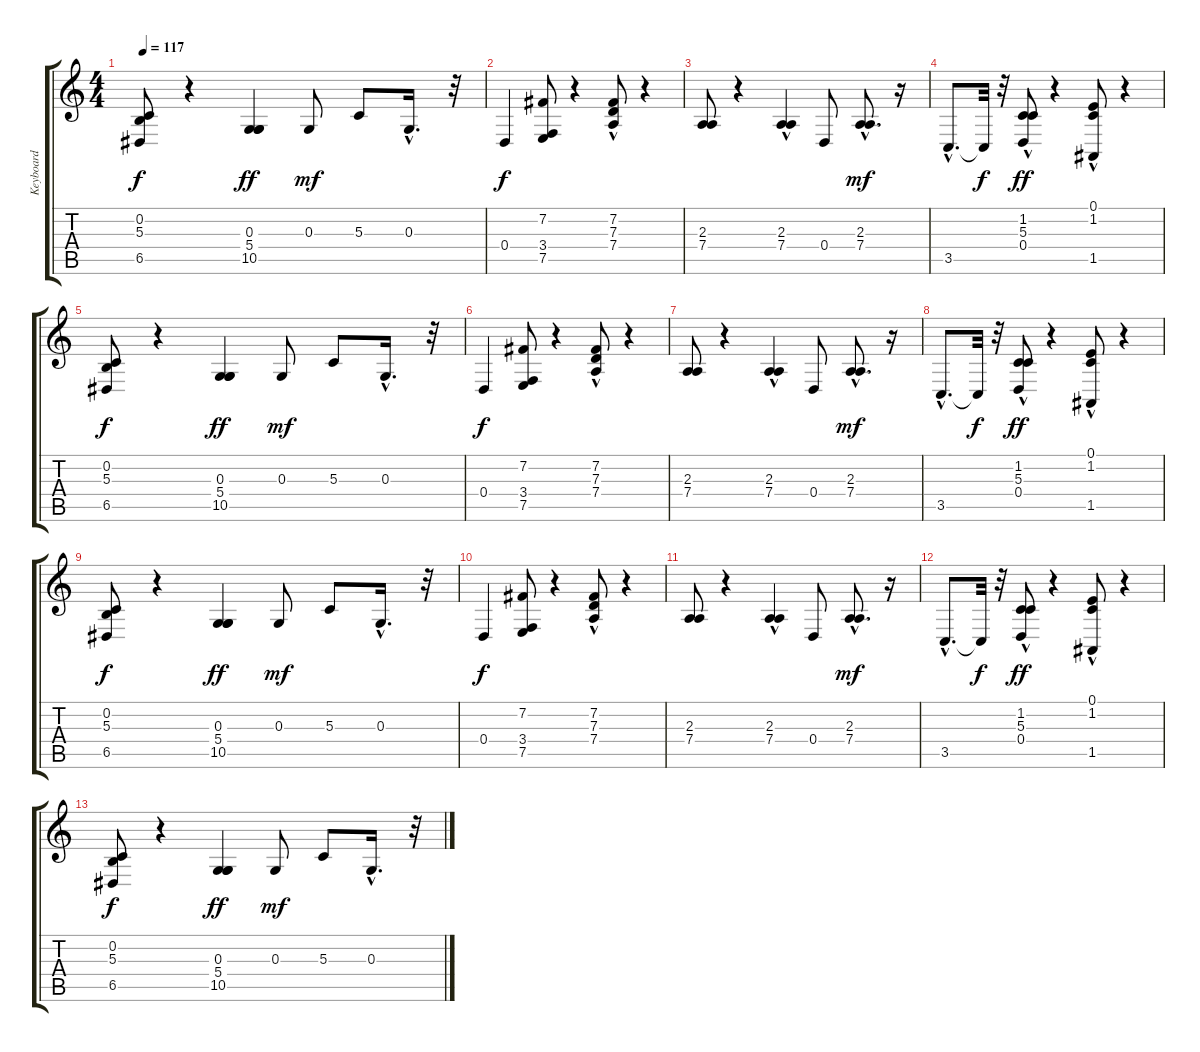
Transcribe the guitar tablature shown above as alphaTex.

\track ("Keyboard" "Keyboard") {instrument electricpiano2}
\staff {score tabs}
\tuning (E4 B3 G3 D3 A2 E2) {hide}
\ts (4 4)
\tempo 117
\clef g2
\ks c
(0.2 5.3 6.5).8{dy f} r.4 (0.3 5.4 10.5).4{dy ff} 0.3.8{dy mf} 5.3.8 0.3{hac}.16{d} r.32 |
0.4.4{dy f} (7.2 3.4 7.5).8 r.4 (7.2{hac} 7.3 7.4{hac}).8 r.4 |
(2.3 7.4).8 r.4 (2.3 7.4{hac}).4 0.4.8 (2.3{hac} 7.4{hac}).8{d dy mf} r.16 |
3.5{hac}.8{d} 3.5{t}.32{dy f} r.32 (1.2 5.3 0.4{hac}).8{dy ff} r.4 (0.1{hac} 1.2 1.5{hac}).8 r.4 |
(0.2 5.3 6.5).8{dy f} r.4 (0.3 5.4 10.5).4{dy ff} 0.3.8{dy mf} 5.3.8 0.3{hac}.16{d} r.32 |
0.4.4{dy f} (7.2 3.4 7.5).8 r.4 (7.2{hac} 7.3 7.4{hac}).8 r.4 |
(2.3 7.4).8 r.4 (2.3 7.4{hac}).4 0.4.8 (2.3{hac} 7.4{hac}).8{d dy mf} r.16 |
3.5{hac}.8{d} 3.5{t}.32{dy f} r.32 (1.2 5.3 0.4{hac}).8{dy ff} r.4 (0.1{hac} 1.2 1.5{hac}).8 r.4 |
(0.2 5.3 6.5).8{dy f} r.4 (0.3 5.4 10.5).4{dy ff} 0.3.8{dy mf} 5.3.8 0.3{hac}.16{d} r.32 |
0.4.4{dy f} (7.2 3.4 7.5).8 r.4 (7.2{hac} 7.3 7.4{hac}).8 r.4 |
(2.3 7.4).8 r.4 (2.3 7.4{hac}).4 0.4.8 (2.3{hac} 7.4{hac}).8{d dy mf} r.16 |
3.5{hac}.8{d} 3.5{t}.32{dy f} r.32 (1.2 5.3 0.4{hac}).8{dy ff} r.4 (0.1{hac} 1.2 1.5{hac}).8 r.4 |
(0.2 5.3 6.5).8{dy f} r.4 (0.3 5.4 10.5).4{dy ff} 0.3.8{dy mf} 5.3.8 0.3{hac}.16{d} r.32
